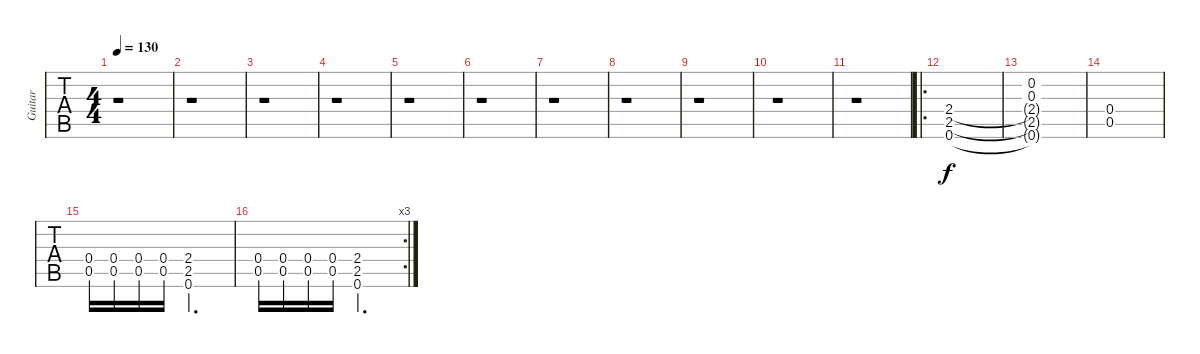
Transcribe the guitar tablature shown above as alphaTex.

\track ("Guitar" "Guitar") {instrument overdrivenguitar}
\staff {tabs}
\tuning (D4 A3 F3 C3 G2 D2) {hide}
\ts (4 4)
\tempo 130
\clef g2
\ks c
r.1{dy f} |
r.1 |
r.1 |
r.1 |
r.1 |
r.1 |
r.1 |
r.1 |
r.1 |
r.1 |
r.1 |
\ro
(2.4 2.5 0.6).1 |
(0.2 0.3 2.4{t} 2.5{t} 0.6{t}).1 |
(0.4 0.5).1 |
(0.4 0.5).16 (0.4 0.5).16 (0.4 0.5).16 (0.4 0.5).16 (2.4 2.5 0.6).2{d} |
\rc 3
(0.4 0.5).16 (0.4 0.5).16 (0.4 0.5).16 (0.4 0.5).16 (2.4 2.5 0.6).2{d}
